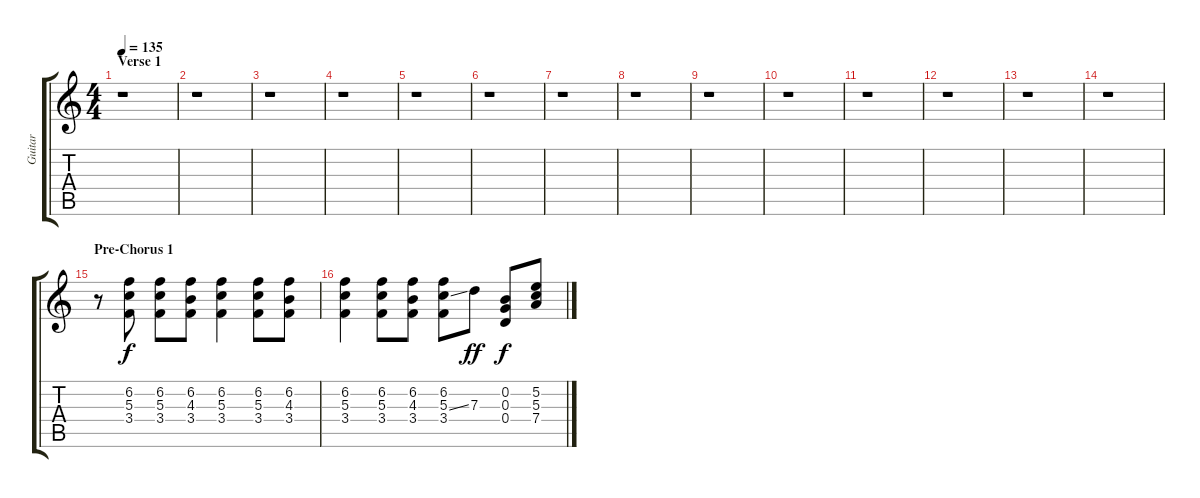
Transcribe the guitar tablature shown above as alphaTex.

\track ("Guitar" "Guitar") {instrument distortionguitar}
\staff {score tabs}
\tuning (E4 B3 G3 D3 A2 E2) {hide}
\ts (4 4)
\section ("" "Verse 1")
\tempo 135
\clef g2
\ks c
r.1{dy f} |
r.1 |
r.1 |
r.1 |
r.1 |
r.1 |
r.1 |
r.1 |
r.1 |
r.1 |
r.1 |
r.1 |
r.1 |
r.1 |
\section ("" "Pre-Chorus 1")
r.8 (6.2 5.3 3.4).8 (6.2 5.3 3.4).8 (6.2 4.3 3.4).8 (6.2 5.3 3.4).4 (6.2 5.3 3.4).8 (6.2 4.3 3.4).8 |
(6.2 5.3 3.4).4 (6.2 5.3 3.4).8 (6.2 4.3 3.4).8 (6.2 5.3{ss} 3.4).8 7.3.8{dy ff} (0.2 0.3 0.4).8{dy f} (5.2 5.3 7.4).8
